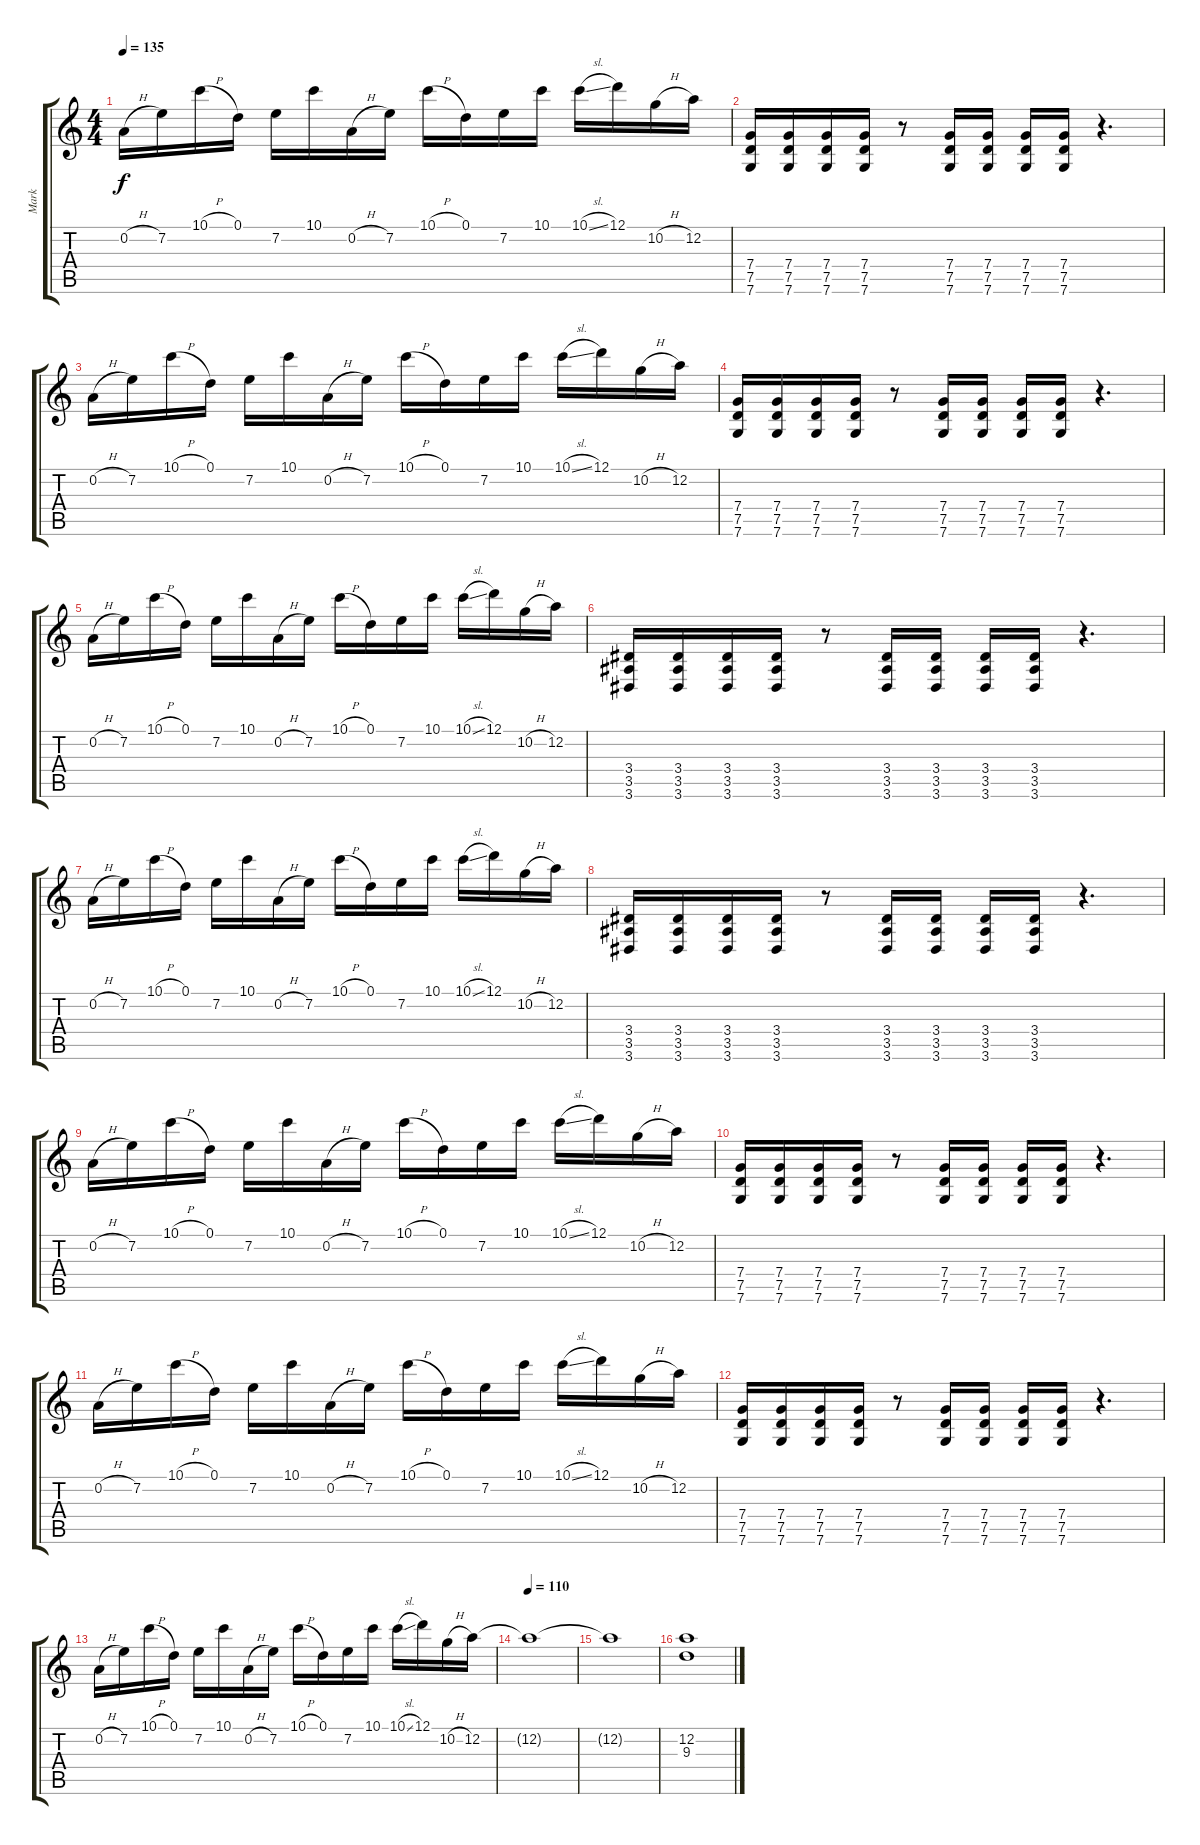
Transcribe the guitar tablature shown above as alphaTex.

\track ("Mark" "Mark") {instrument distortionguitar}
\staff {score tabs}
\tuning (D4 A3 F3 C3 G2 C2) {hide}
\ts (4 4)
\tempo 135
\clef g2
\ks c
0.2{h}.16{dy f} 7.2.16 10.1{h}.16 0.1.16 7.2.16 10.1.16 0.2{h}.16 7.2.16 10.1{h}.16 0.1.16 7.2.16 10.1.16 10.1{sl}.16 12.1.16 10.2{h}.16 12.2.16 |
(7.4 7.5 7.6).16 (7.4 7.5 7.6).16 (7.4 7.5 7.6).16 (7.4 7.5 7.6).16 r.8 (7.4 7.5 7.6).16 (7.4 7.5 7.6).16 (7.4 7.5 7.6).16 (7.4 7.5 7.6).16 r.4{d} |
0.2{h}.16 7.2.16 10.1{h}.16 0.1.16 7.2.16 10.1.16 0.2{h}.16 7.2.16 10.1{h}.16 0.1.16 7.2.16 10.1.16 10.1{sl}.16 12.1.16 10.2{h}.16 12.2.16 |
(7.4 7.5 7.6).16 (7.4 7.5 7.6).16 (7.4 7.5 7.6).16 (7.4 7.5 7.6).16 r.8 (7.4 7.5 7.6).16 (7.4 7.5 7.6).16 (7.4 7.5 7.6).16 (7.4 7.5 7.6).16 r.4{d} |
0.2{h}.16 7.2.16 10.1{h}.16 0.1.16 7.2.16 10.1.16 0.2{h}.16 7.2.16 10.1{h}.16 0.1.16 7.2.16 10.1.16 10.1{sl}.16 12.1.16 10.2{h}.16 12.2.16 |
(3.4 3.5 3.6).16 (3.4 3.5 3.6).16 (3.4 3.5 3.6).16 (3.4 3.5 3.6).16 r.8 (3.4 3.5 3.6).16 (3.4 3.5 3.6).16 (3.4 3.5 3.6).16 (3.4 3.5 3.6).16 r.4{d} |
0.2{h}.16 7.2.16 10.1{h}.16 0.1.16 7.2.16 10.1.16 0.2{h}.16 7.2.16 10.1{h}.16 0.1.16 7.2.16 10.1.16 10.1{sl}.16 12.1.16 10.2{h}.16 12.2.16 |
(3.4 3.5 3.6).16 (3.4 3.5 3.6).16 (3.4 3.5 3.6).16 (3.4 3.5 3.6).16 r.8 (3.4 3.5 3.6).16 (3.4 3.5 3.6).16 (3.4 3.5 3.6).16 (3.4 3.5 3.6).16 r.4{d} |
0.2{h}.16 7.2.16 10.1{h}.16 0.1.16 7.2.16 10.1.16 0.2{h}.16 7.2.16 10.1{h}.16 0.1.16 7.2.16 10.1.16 10.1{sl}.16 12.1.16 10.2{h}.16 12.2.16 |
(7.4 7.5 7.6).16 (7.4 7.5 7.6).16 (7.4 7.5 7.6).16 (7.4 7.5 7.6).16 r.8 (7.4 7.5 7.6).16 (7.4 7.5 7.6).16 (7.4 7.5 7.6).16 (7.4 7.5 7.6).16 r.4{d} |
0.2{h}.16 7.2.16 10.1{h}.16 0.1.16 7.2.16 10.1.16 0.2{h}.16 7.2.16 10.1{h}.16 0.1.16 7.2.16 10.1.16 10.1{sl}.16 12.1.16 10.2{h}.16 12.2.16 |
(7.4 7.5 7.6).16 (7.4 7.5 7.6).16 (7.4 7.5 7.6).16 (7.4 7.5 7.6).16 r.8 (7.4 7.5 7.6).16 (7.4 7.5 7.6).16 (7.4 7.5 7.6).16 (7.4 7.5 7.6).16 r.4{d} |
0.2{h}.16 7.2.16 10.1{h}.16 0.1.16 7.2.16 10.1.16 0.2{h}.16 7.2.16 10.1{h}.16 0.1.16 7.2.16 10.1.16 10.1{sl}.16 12.1.16 10.2{h}.16 12.2.16 |
\tempo 110
12.2{t}.1 |
12.2{t}.1 |
(12.2 9.3).1
